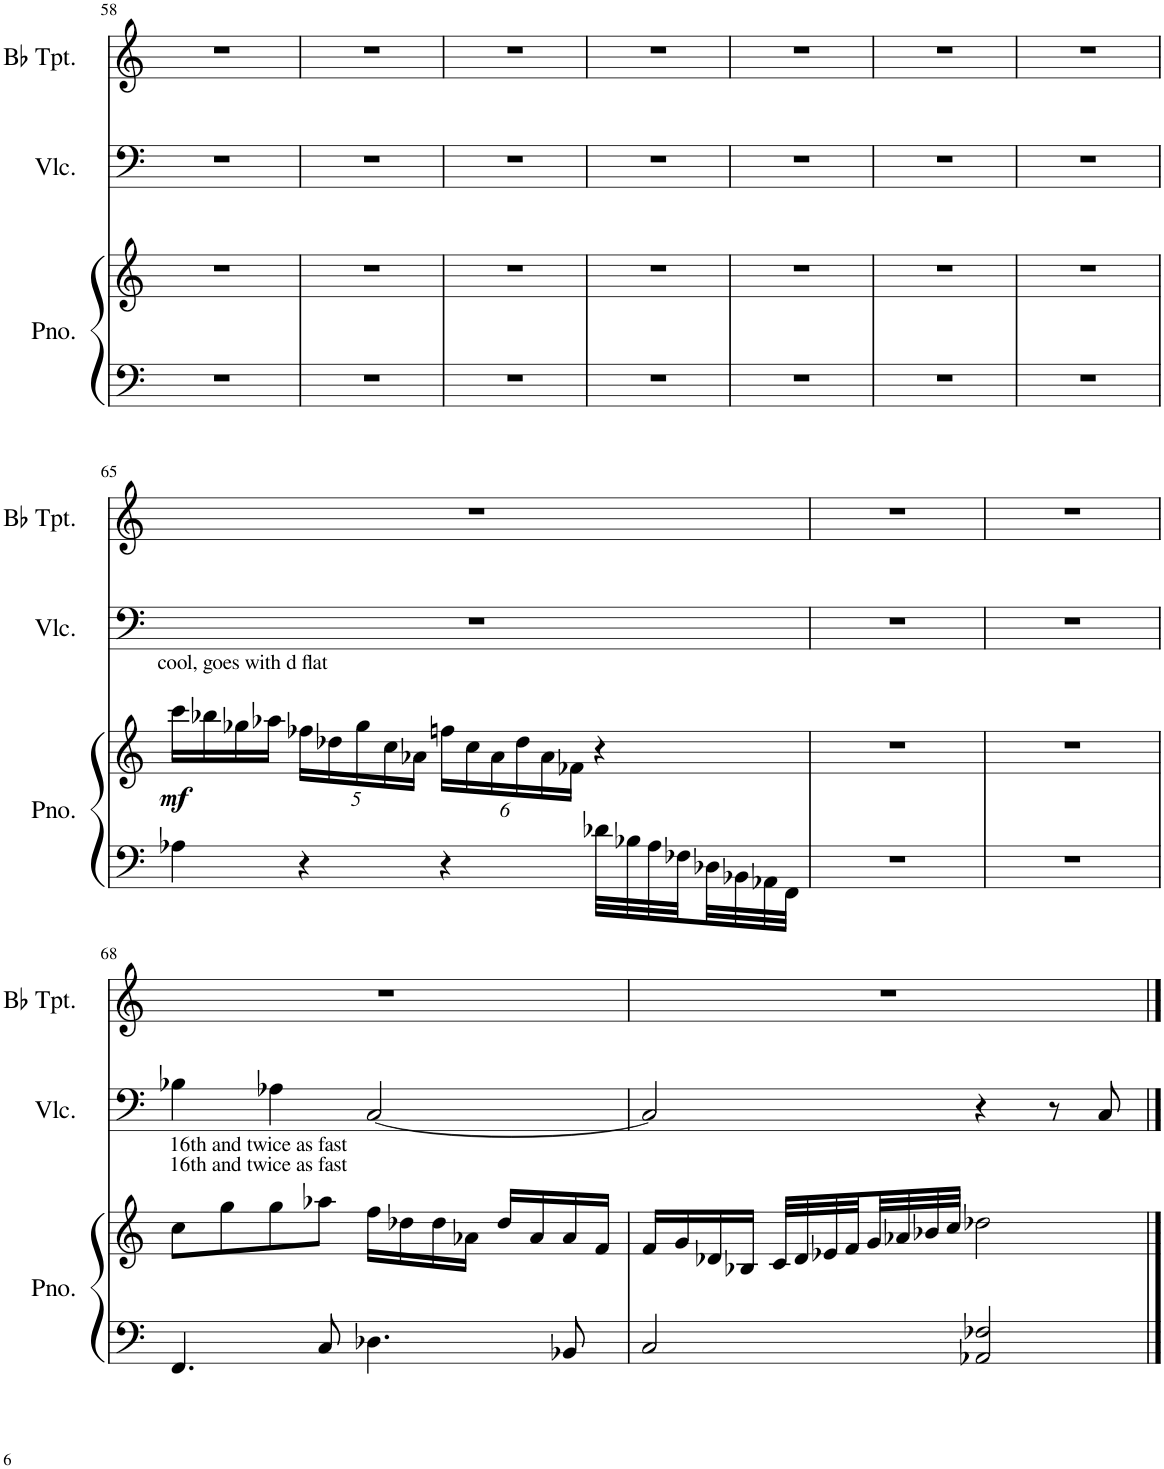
**kern	**kern	**dynam	**kern	**kern
*part3	*part3	*part3	*part2	*part1
*staff4	*staff3	*staff3/4	*staff2	*staff1
*I"Piano	*	*	*I"Violoncello	*I"Bb Trumpet
*I'Pno.	*	*	*I'Vlc.	*I'Bb Tpt.
!!LO:PB:g=z
*clefF4	*clefG2	*	*clefF4	*clefG2
*	*	*	*	*ITrd1c2
*k[]	*k[]	*	*k[]	*k[]
*M4/4	*M4/4	*	*M4/4	*M4/4
=58	=58	=58	=58	=58
1r	1r	.	1r	1r
=59	=59	=59	=59	=59
1r	1r	.	1r	1r
=60	=60	=60	=60	=60
1r	1r	.	1r	1r
=61	=61	=61	=61	=61
1r	1r	.	1r	1r
=62	=62	=62	=62	=62
1r	1r	.	1r	1r
=63	=63	=63	=63	=63
1r	1r	.	1r	1r
=64	=64	=64	=64	=64
1r	1r	.	1r	1r
!!LO:LB:g=z
=65	=65	=65	=65	=65
!	!LO:TX:a:t=cool, goes with d flat	!	!	!
!	!	!LO:DY:b	!	!
4A-X\	16ccc\LL	mf	1r	1r
.	16bb-X\	.	.	.
.	16gg-X\	.	.	.
.	16aa-X\JJ	.	.	.
*	*Xbrackettup	*	*	*
4r	20ff-X\LL	.	.	.
.	20dd-X\	.	.	.
.	20gg-\	.	.	.
.	20cc\	.	.	.
.	20a-X\JJ	.	.	.
4r	24ffn\LL	.	.	.
.	24cc\	.	.	.
.	24a-\	.	.	.
.	24dd-\	.	.	.
.	24a-\	.	.	.
.	24f-X\JJ	.	.	.
32d-X\LLL	4r	.	.	.
32B-X\	.	.	.	.
32A-\	.	.	.	.
32F-X\	.	.	.	.
32D-X\	.	.	.	.
32BB-X\	.	.	.	.
32AA-X\	.	.	.	.
32FF\JJJ	.	.	.	.
=66	=66	=66	=66	=66
1r	1r	.	1r	1r
=67	=67	=67	=67	=67
1r	1r	.	1r	1r
!!LO:LB:g=z
=68	=68	=68	=68	=68
!	!LO:TX:a:t=16th and twice as fast	!	!	!
!	!LO:TX:a:t=16th and twice as fast	!	!	!
4.FF/	8cc\L	.	4B-X\	1r
.	8gg\	.	.	.
.	8gg\	.	4A-X\	.
8C/	8aa-X\J	.	.	.
4.D-X\	16ff\LL	.	[2C/	.
.	16dd-X\	.	.	.
.	16dd-\	.	.	.
.	16a-X\JJ	.	.	.
.	16dd-/LL	.	.	.
.	16a-/	.	.	.
8BB-X/	16a-/	.	.	.
.	16f/JJ	.	.	.
=69	=69	=69	=69	=69
2C/	16f/LL	.	2C/]	1r
.	16g/	.	.	.
.	16d-X/	.	.	.
.	16B-X/JJ	.	.	.
.	32c/LLL	.	.	.
.	32d-/	.	.	.
.	32e-X/	.	.	.
.	32f/	.	.	.
.	32g/	.	.	.
.	32a-X/	.	.	.
.	32b-X/	.	.	.
.	32cc/JJJ	.	.	.
2AA-X/ 2F-X/	2dd-X\	.	4r	.
.	.	.	8r	.
.	.	.	8C/	.
==	==	==	==	==
*-	*-	*-	*-	*-
